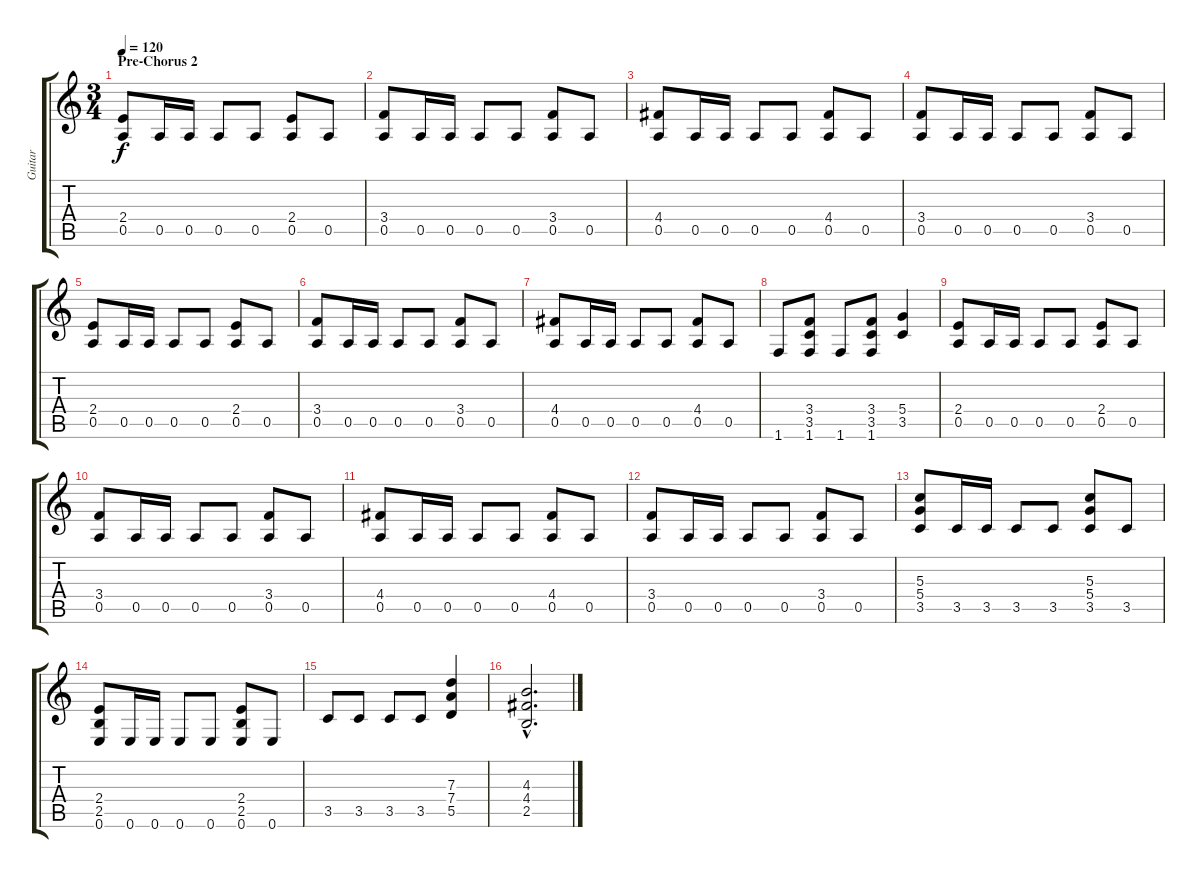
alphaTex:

\track ("Guitar" "Guitar") {instrument distortionguitar}
\staff {score tabs}
\tuning (E4 B3 G3 D3 A2 E2) {hide}
\ts (3 4)
\section ("" "Pre-Chorus 2")
\tempo 120
\clef g2
\ks c
(2.4 0.5).8{dy f} 0.5.16 0.5.16 0.5.8 0.5.8 (2.4 0.5).8 0.5.8 |
(3.4 0.5).8 0.5.16 0.5.16 0.5.8 0.5.8 (3.4 0.5).8 0.5.8 |
(4.4 0.5).8 0.5.16 0.5.16 0.5.8 0.5.8 (4.4 0.5).8 0.5.8 |
(3.4 0.5).8 0.5.16 0.5.16 0.5.8 0.5.8 (3.4 0.5).8 0.5.8 |
(2.4 0.5).8 0.5.16 0.5.16 0.5.8 0.5.8 (2.4 0.5).8 0.5.8 |
(3.4 0.5).8 0.5.16 0.5.16 0.5.8 0.5.8 (3.4 0.5).8 0.5.8 |
(4.4 0.5).8 0.5.16 0.5.16 0.5.8 0.5.8 (4.4 0.5).8 0.5.8 |
1.6.8 (3.4 3.5 1.6).8 1.6.8 (3.4 3.5 1.6).8 (5.4 3.5).4 |
(2.4 0.5).8 0.5.16 0.5.16 0.5.8 0.5.8 (2.4 0.5).8 0.5.8 |
(3.4 0.5).8 0.5.16 0.5.16 0.5.8 0.5.8 (3.4 0.5).8 0.5.8 |
(4.4 0.5).8 0.5.16 0.5.16 0.5.8 0.5.8 (4.4 0.5).8 0.5.8 |
(3.4 0.5).8 0.5.16 0.5.16 0.5.8 0.5.8 (3.4 0.5).8 0.5.8 |
(5.3 5.4 3.5).8 3.5.16 3.5.16 3.5.8 3.5.8 (5.3 5.4 3.5).8 3.5.8 |
(2.4 2.5 0.6).8 0.6.16 0.6.16 0.6.8 0.6.8 (2.4 2.5 0.6).8 0.6.8 |
3.5.8 3.5.8 3.5.8 3.5.8 (7.3 7.4 5.5).4 |
(4.3{hac} 4.4{hac} 2.5{hac}).2{d}
